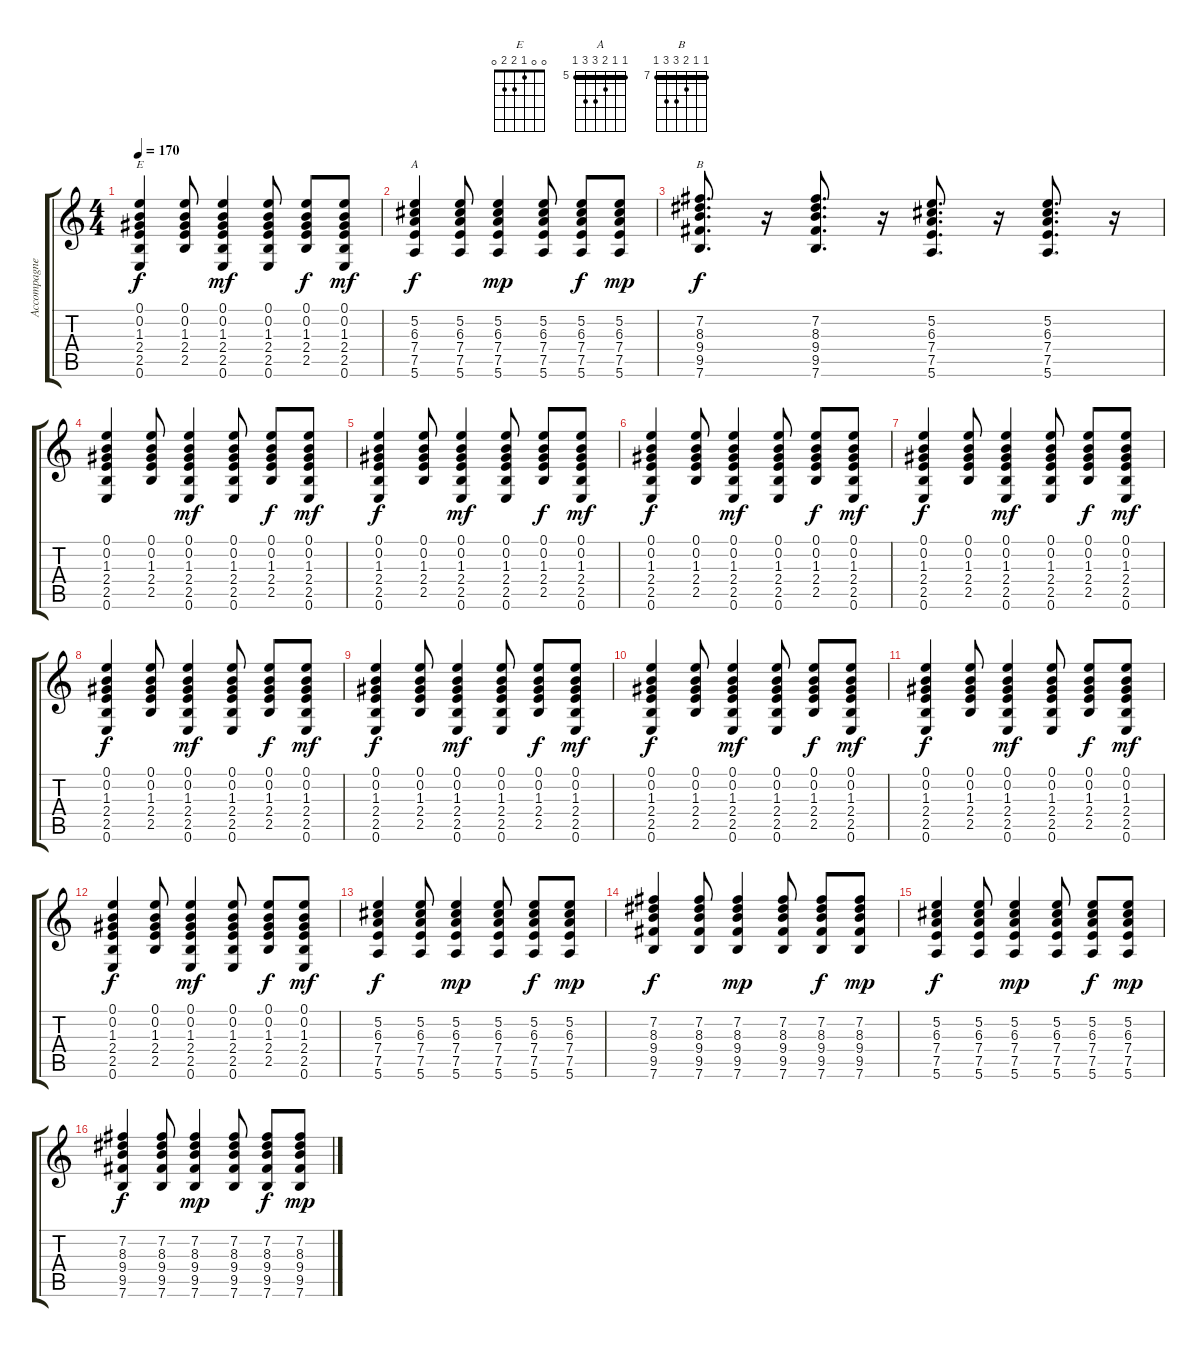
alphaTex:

\track ("Accompagnement" "Accompagne") {instrument acousticguitarsteel}
\staff {score tabs}
\tuning (E4 B3 G3 D3 A2 E2) {hide}
\chord ("E" 0 0 1 2 2 0)
\chord ("A" 5 5 6 7 7 5) {firstfret 5 barre 5}
\chord ("B" 7 7 8 9 9 7) {firstfret 7 barre 7}
\ts (4 4)
\tempo 170
\clef g2
\ks c
(0.1 0.2 1.3 2.4 2.5 0.6).4{ch "E" dy f} (0.1 0.2 1.3 2.4 2.5).8 (0.1 0.2 1.3 2.4 2.5 0.6).4{dy mf} (0.1 0.2 1.3 2.4 2.5 0.6).8 (0.1 0.2 1.3 2.4 2.5).8{dy f} (0.1 0.2 1.3 2.4 2.5 0.6).8{dy mf} |
(5.2 6.3 7.4 7.5 5.6).4{ch "A" dy f} (5.2 6.3 7.4 7.5 5.6).8 (5.2 6.3 7.4 7.5 5.6).4{dy mp} (5.2 6.3 7.4 7.5 5.6).8 (5.2 6.3 7.4 7.5 5.6).8{dy f} (5.2 6.3 7.4 7.5 5.6).8{dy mp} |
(7.2 8.3 9.4 9.5 7.6).8{d ch "B" dy f} r.16 (7.2 8.3 9.4 9.5 7.6).8{d} r.16 (5.2 6.3 7.4 7.5 5.6).8{d} r.16 (5.2 6.3 7.4 7.5 5.6).8{d} r.16 |
(0.1 0.2 1.3 2.4 2.5 0.6).4 (0.1 0.2 1.3 2.4 2.5).8 (0.1 0.2 1.3 2.4 2.5 0.6).4{dy mf} (0.1 0.2 1.3 2.4 2.5 0.6).8 (0.1 0.2 1.3 2.4 2.5).8{dy f} (0.1 0.2 1.3 2.4 2.5 0.6).8{dy mf} |
(0.1 0.2 1.3 2.4 2.5 0.6).4{dy f} (0.1 0.2 1.3 2.4 2.5).8 (0.1 0.2 1.3 2.4 2.5 0.6).4{dy mf} (0.1 0.2 1.3 2.4 2.5 0.6).8 (0.1 0.2 1.3 2.4 2.5).8{dy f} (0.1 0.2 1.3 2.4 2.5 0.6).8{dy mf} |
(0.1 0.2 1.3 2.4 2.5 0.6).4{dy f} (0.1 0.2 1.3 2.4 2.5).8 (0.1 0.2 1.3 2.4 2.5 0.6).4{dy mf} (0.1 0.2 1.3 2.4 2.5 0.6).8 (0.1 0.2 1.3 2.4 2.5).8{dy f} (0.1 0.2 1.3 2.4 2.5 0.6).8{dy mf} |
(0.1 0.2 1.3 2.4 2.5 0.6).4{dy f} (0.1 0.2 1.3 2.4 2.5).8 (0.1 0.2 1.3 2.4 2.5 0.6).4{dy mf} (0.1 0.2 1.3 2.4 2.5 0.6).8 (0.1 0.2 1.3 2.4 2.5).8{dy f} (0.1 0.2 1.3 2.4 2.5 0.6).8{dy mf} |
(0.1 0.2 1.3 2.4 2.5 0.6).4{dy f} (0.1 0.2 1.3 2.4 2.5).8 (0.1 0.2 1.3 2.4 2.5 0.6).4{dy mf} (0.1 0.2 1.3 2.4 2.5 0.6).8 (0.1 0.2 1.3 2.4 2.5).8{dy f} (0.1 0.2 1.3 2.4 2.5 0.6).8{dy mf} |
(0.1 0.2 1.3 2.4 2.5 0.6).4{dy f} (0.1 0.2 1.3 2.4 2.5).8 (0.1 0.2 1.3 2.4 2.5 0.6).4{dy mf} (0.1 0.2 1.3 2.4 2.5 0.6).8 (0.1 0.2 1.3 2.4 2.5).8{dy f} (0.1 0.2 1.3 2.4 2.5 0.6).8{dy mf} |
(0.1 0.2 1.3 2.4 2.5 0.6).4{dy f} (0.1 0.2 1.3 2.4 2.5).8 (0.1 0.2 1.3 2.4 2.5 0.6).4{dy mf} (0.1 0.2 1.3 2.4 2.5 0.6).8 (0.1 0.2 1.3 2.4 2.5).8{dy f} (0.1 0.2 1.3 2.4 2.5 0.6).8{dy mf} |
(0.1 0.2 1.3 2.4 2.5 0.6).4{dy f} (0.1 0.2 1.3 2.4 2.5).8 (0.1 0.2 1.3 2.4 2.5 0.6).4{dy mf} (0.1 0.2 1.3 2.4 2.5 0.6).8 (0.1 0.2 1.3 2.4 2.5).8{dy f} (0.1 0.2 1.3 2.4 2.5 0.6).8{dy mf} |
(0.1 0.2 1.3 2.4 2.5 0.6).4{dy f} (0.1 0.2 1.3 2.4 2.5).8 (0.1 0.2 1.3 2.4 2.5 0.6).4{dy mf} (0.1 0.2 1.3 2.4 2.5 0.6).8 (0.1 0.2 1.3 2.4 2.5).8{dy f} (0.1 0.2 1.3 2.4 2.5 0.6).8{dy mf} |
(5.2 6.3 7.4 7.5 5.6).4{dy f} (5.2 6.3 7.4 7.5 5.6).8 (5.2 6.3 7.4 7.5 5.6).4{dy mp} (5.2 6.3 7.4 7.5 5.6).8 (5.2 6.3 7.4 7.5 5.6).8{dy f} (5.2 6.3 7.4 7.5 5.6).8{dy mp} |
(7.2 8.3 9.4 9.5 7.6).4{dy f} (7.2 8.3 9.4 9.5 7.6).8 (7.2 8.3 9.4 9.5 7.6).4{dy mp} (7.2 8.3 9.4 9.5 7.6).8 (7.2 8.3 9.4 9.5 7.6).8{dy f} (7.2 8.3 9.4 9.5 7.6).8{dy mp} |
(5.2 6.3 7.4 7.5 5.6).4{dy f} (5.2 6.3 7.4 7.5 5.6).8 (5.2 6.3 7.4 7.5 5.6).4{dy mp} (5.2 6.3 7.4 7.5 5.6).8 (5.2 6.3 7.4 7.5 5.6).8{dy f} (5.2 6.3 7.4 7.5 5.6).8{dy mp} |
(7.2 8.3 9.4 9.5 7.6).4{dy f} (7.2 8.3 9.4 9.5 7.6).8 (7.2 8.3 9.4 9.5 7.6).4{dy mp} (7.2 8.3 9.4 9.5 7.6).8 (7.2 8.3 9.4 9.5 7.6).8{dy f} (7.2 8.3 9.4 9.5 7.6).8{dy mp}
